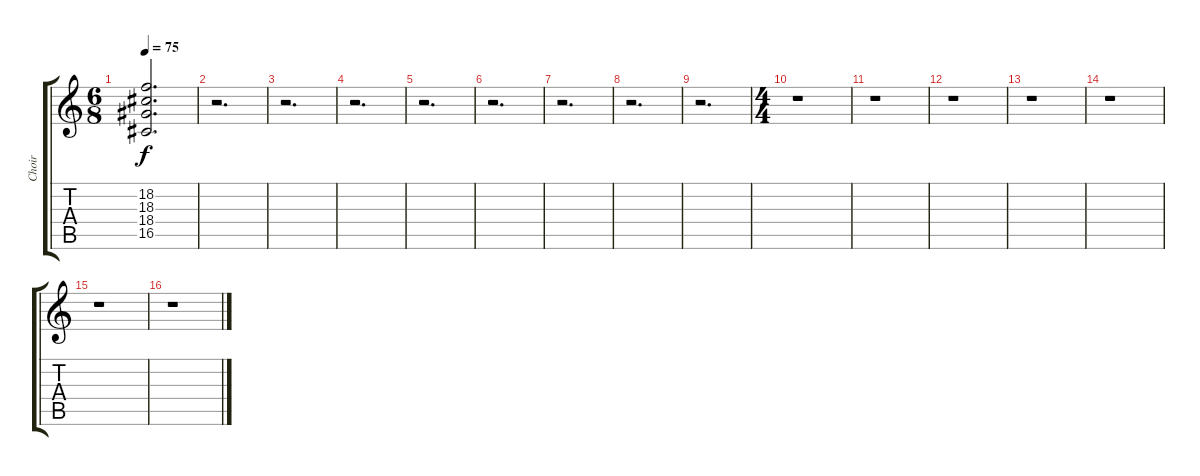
\track ("Choir" "Choir") {instrument choiraahs}
\staff {score tabs}
\tuning (E4 B3 G3 D3 A2 E2) {hide}
\ts (6 8)
\tempo 75
\clef g2
\ks c
(18.2{t} 18.3{t} 18.4{t} 16.5{t}).2{d dy f} |
r.2{d} |
r.2{d} |
r.2{d} |
r.2{d} |
r.2{d} |
r.2{d} |
r.2{d} |
r.2{d} |
\ts (4 4)
r.1 |
r.1 |
r.1 |
r.1 |
r.1 |
r.1 |
r.1
